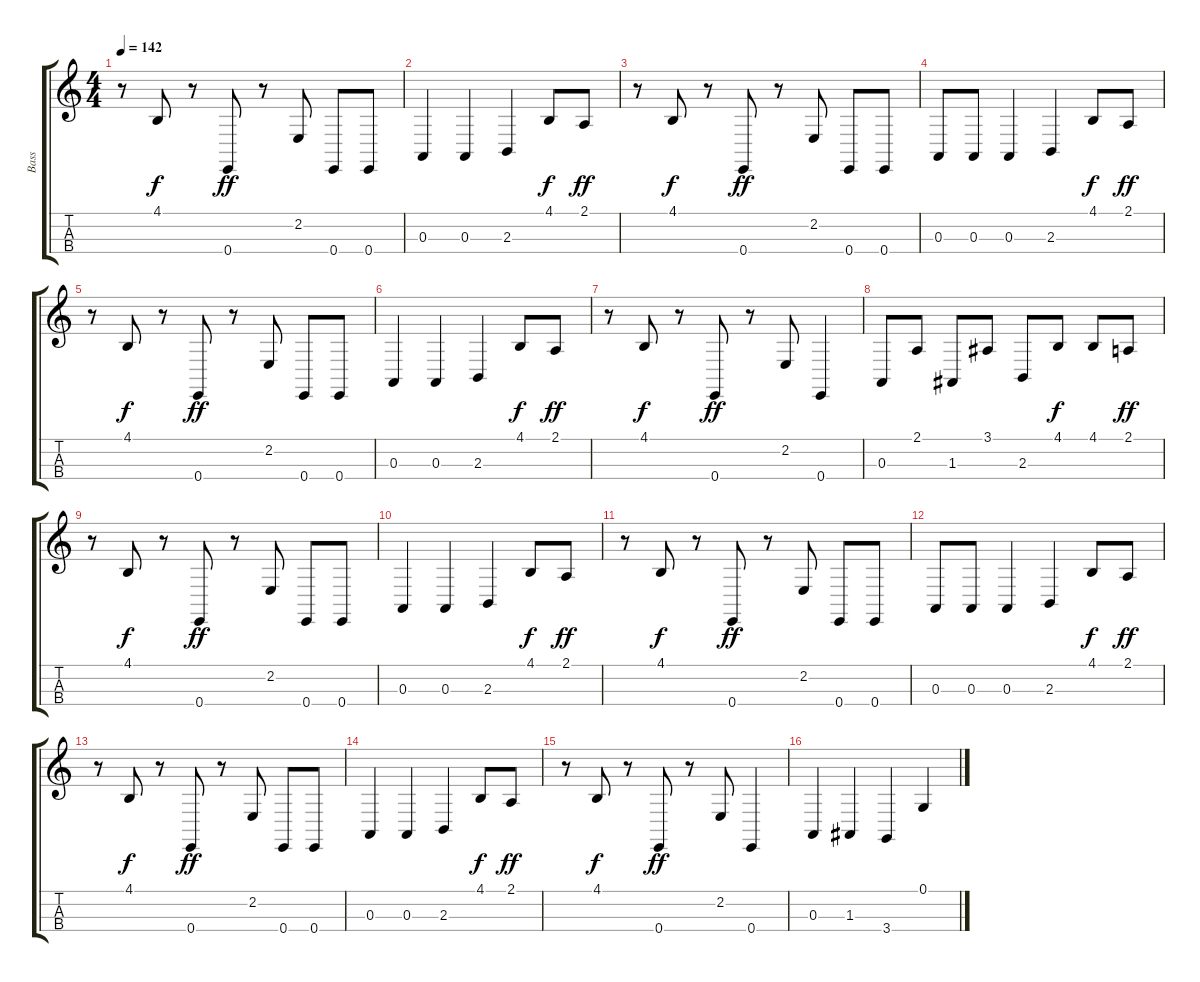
\track ("Bass" "Bass") {instrument lead8bassandlead}
\staff {score tabs}
\tuning (G3 D3 A2 E2) {hide}
\ts (4 4)
\tempo 142
\clef g2
\ks c
r.8{dy ff} 4.1.8{dy f} r.8 0.4.8{dy ff} r.8 2.2.8 0.4.8 0.4.8 |
0.3.4 0.3.4 2.3.4 4.1.8{dy f} 2.1.8{dy ff} |
r.8 4.1.8{dy f} r.8 0.4.8{dy ff} r.8 2.2.8 0.4.8 0.4.8 |
0.3.8 0.3.8 0.3.4 2.3.4 4.1.8{dy f} 2.1.8{dy ff} |
r.8 4.1.8{dy f} r.8 0.4.8{dy ff} r.8 2.2.8 0.4.8 0.4.8 |
0.3.4 0.3.4 2.3.4 4.1.8{dy f} 2.1.8{dy ff} |
r.8 4.1.8{dy f} r.8 0.4.8{dy ff} r.8 2.2.8 0.4.4 |
0.3.8 2.1.8 1.3.8 3.1.8 2.3.8 4.1.8{dy f} 4.1.8 2.1.8{dy ff} |
r.8 4.1.8{dy f} r.8 0.4.8{dy ff} r.8 2.2.8 0.4.8 0.4.8 |
0.3.4 0.3.4 2.3.4 4.1.8{dy f} 2.1.8{dy ff} |
r.8 4.1.8{dy f} r.8 0.4.8{dy ff} r.8 2.2.8 0.4.8 0.4.8 |
0.3.8 0.3.8 0.3.4 2.3.4 4.1.8{dy f} 2.1.8{dy ff} |
r.8 4.1.8{dy f} r.8 0.4.8{dy ff} r.8 2.2.8 0.4.8 0.4.8 |
0.3.4 0.3.4 2.3.4 4.1.8{dy f} 2.1.8{dy ff} |
r.8 4.1.8{dy f} r.8 0.4.8{dy ff} r.8 2.2.8 0.4.4 |
0.3.4 1.3.4 3.4.4 0.1.4
